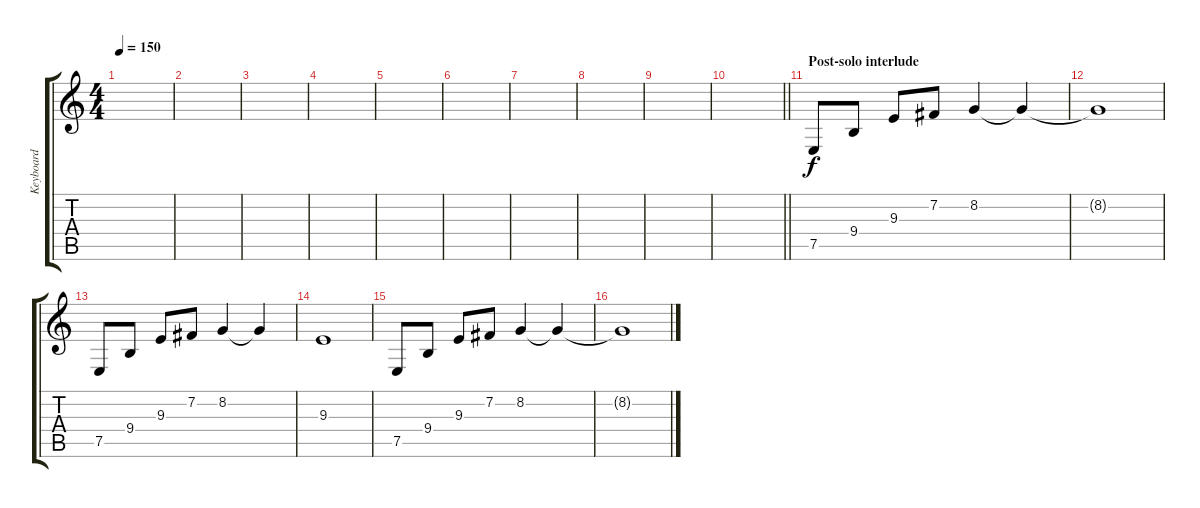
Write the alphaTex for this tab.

\track ("Keyboard" "Keyboard") {instrument acousticgrandpiano}
\staff {score tabs}
\tuning (E4 B3 G3 D3 A2 E2) {hide}
\ts (4 4)
\tempo 150
\clef g2
\ks c
|
|
|
|
|
|
|
|
|
\barLineRight lightlight
|
\section ("" "Post-solo interlude")
7.5.8 9.4.8 9.3.8 7.2.8 8.2.4 8.2{t}.4 |
8.2{t}.1 |
7.5.8 9.4.8 9.3.8 7.2.8 8.2.4 8.2{t}.4 |
9.3.1 |
7.5.8 9.4.8 9.3.8 7.2.8 8.2.4 8.2{t}.4 |
8.2{t}.1
